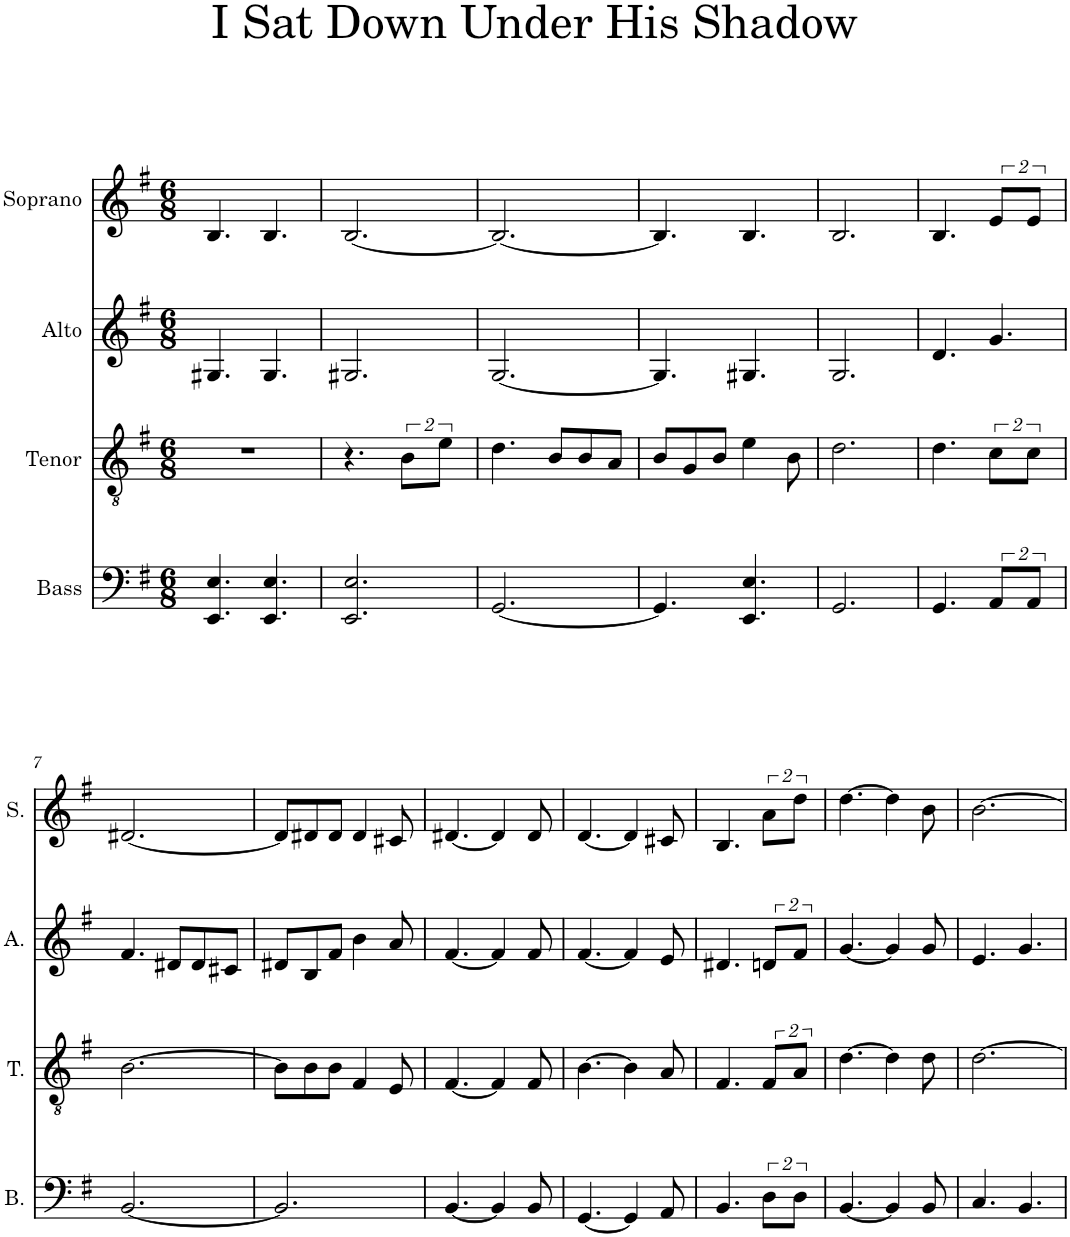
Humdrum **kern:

**kern	**kern	**kern	**kern
*part4	*part3	*part2	*part1
*staff4	*staff3	*staff2	*staff1
*I"Bass	*I"Tenor	*I"Alto	*I"Soprano
*I'B.	*I'T.	*I'A.	*I'S.
*clefF4	*clefGv2	*clefG2	*clefG2
*k[f#]	*k[f#]	*k[f#]	*k[f#]
*M6/8	*M6/8	*M6/8	*M6/8
*MM70	*MM70	*MM70	*MM70
=1	=1	=1	=1
4.EE/ 4.E/	2.r	4.G#X/	4.B/
4.EE/ 4.E/	.	4.G#/	4.B/
=2	=2	=2	=2
2.EE/ 2.E/	4.r	2.G#X/	[2.B/
.	16%3B\L	.	.
.	16%3e\J	.	.
=3	=3	=3	=3
[2.GG/	4.d\	[2.G/	2.B/_
.	8B/L	.	.
.	8B/	.	.
.	8A/J	.	.
=4	=4	=4	=4
4.GG/]	8B/L	4.G/]	4.B/]
.	8G/	.	.
.	8B/J	.	.
4.EE/ 4.E/	4e\	4.G#X/	4.B/
.	8B\	.	.
=5	=5	=5	=5
2.GG/	2.d\	2.G/	2.B/
=6	=6	=6	=6
4.GG/	4.d\	4.d/	4.B/
16%3AA/L	16%3c\L	4.g/	16%3e/L
16%3AA/J	16%3c\J	.	16%3e/J
!!LO:LB:g=z
=7	=7	=7	=7
[2.BB/	[2.B\	4.f#/	[2.d#X/
.	.	8d#X/L	.
.	.	8d#/	.
.	.	8c#X/J	.
=8	=8	=8	=8
2.BB/]	8B\L]	8d#X/L	8d#/L]
.	8B\	8B/	8d#X/
.	8B\J	8f#/J	8d#/J
.	4F#/	4b\	4d#/
.	8E/	8a/	8c#X/
=9	=9	=9	=9
[4.BB/	[4.F#/	[4.f#/	[4.d#X/
4BB/]	4F#/]	4f#/]	4d#/]
8BB/	8F#/	8f#/	8d#/
=10	=10	=10	=10
[4.GG/	[4.B\	[4.f#/	[4.d/
4GG/]	4B\]	4f#/]	4d/]
8AA/	8A/	8e/	8c#X/
=11	=11	=11	=11
4.BB/	4.F#/	4.d#X/	4.B/
16%3D\L	16%3F#/L	16%3dn/L	16%3a\L
16%3D\J	16%3A/J	16%3f#/J	16%3dd\J
=12	=12	=12	=12
[4.BB/	[4.d\	[4.g/	[4.dd\
4BB/]	4d\]	4g/]	4dd\]
8BB/	8d\	8g/	8b\
=13	=13	=13	=13
4.C/	[2.d\	4.e/	[2.b\
4.BB/	.	4.g/	.
=	=	=	=
*-	*-	*-	*-
